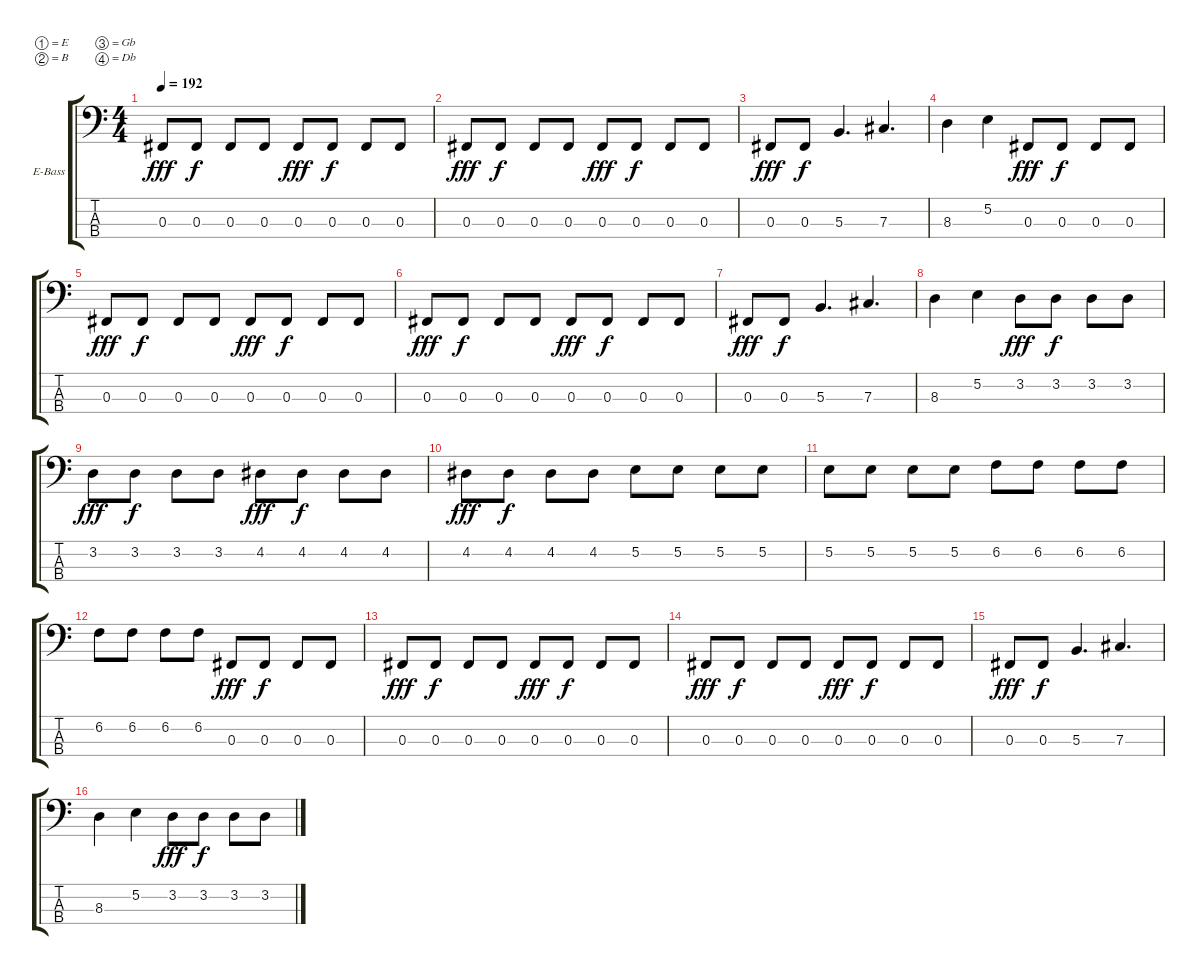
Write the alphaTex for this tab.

\bracketExtendMode groupsimilarinstruments
\firstSystemTrackNameOrientation horizontal
\otherSystemsTrackNameOrientation horizontal
\track ("Bass" "E-Bass") {instrument electricbasspick}
\staff {score tabs}
\tuning (E2 B1 Gb1 Db1)
\ts (4 4)
\tempo 192
\clef f4
\ks c
0.3.8{dy fff} 0.3.8{dy f} 0.3.8 0.3.8 0.3.8{dy fff} 0.3.8{dy f} 0.3.8 0.3.8 |
0.3.8{dy fff} 0.3.8{dy f} 0.3.8 0.3.8 0.3.8{dy fff} 0.3.8{dy f} 0.3.8 0.3.8 |
0.3.8{dy fff} 0.3.8{dy f} 5.3.4{d} 7.3.4{d} |
8.3.4 5.2.4 0.3.8{dy fff} 0.3.8{dy f} 0.3.8 0.3.8 |
0.3.8{dy fff} 0.3.8{dy f} 0.3.8 0.3.8 0.3.8{dy fff} 0.3.8{dy f} 0.3.8 0.3.8 |
0.3.8{dy fff} 0.3.8{dy f} 0.3.8 0.3.8 0.3.8{dy fff} 0.3.8{dy f} 0.3.8 0.3.8 |
0.3.8{dy fff} 0.3.8{dy f} 5.3.4{d} 7.3.4{d} |
8.3.4 5.2.4 3.2.8{dy fff} 3.2.8{dy f} 3.2.8 3.2.8 |
3.2.8{dy fff} 3.2.8{dy f} 3.2.8 3.2.8 4.2.8{dy fff} 4.2.8{dy f} 4.2.8 4.2.8 |
4.2.8{dy fff} 4.2.8{dy f} 4.2.8 4.2.8 5.2.8 5.2.8 5.2.8 5.2.8 |
5.2.8 5.2.8 5.2.8 5.2.8 6.2.8 6.2.8 6.2.8 6.2.8 |
6.2.8 6.2.8 6.2.8 6.2.8 0.3.8{dy fff} 0.3.8{dy f} 0.3.8 0.3.8 |
0.3.8{dy fff} 0.3.8{dy f} 0.3.8 0.3.8 0.3.8{dy fff} 0.3.8{dy f} 0.3.8 0.3.8 |
0.3.8{dy fff} 0.3.8{dy f} 0.3.8 0.3.8 0.3.8{dy fff} 0.3.8{dy f} 0.3.8 0.3.8 |
0.3.8{dy fff} 0.3.8{dy f} 5.3.4{d} 7.3.4{d} |
8.3.4 5.2.4 3.2.8{dy fff} 3.2.8{dy f} 3.2.8 3.2.8
